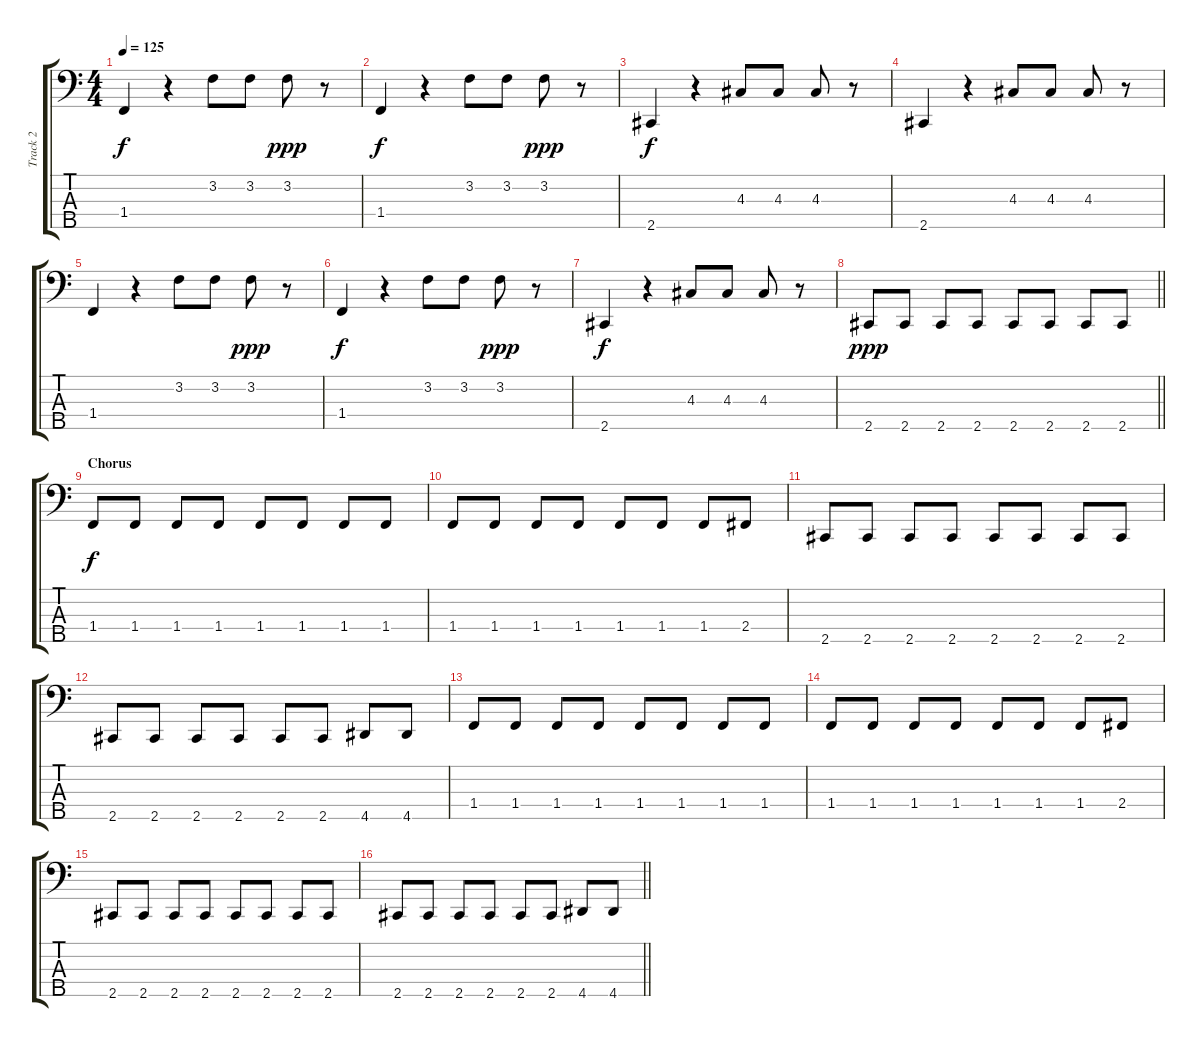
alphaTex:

\track ("Track 2" "Track 2") {instrument electricbassfinger}
\staff {score tabs}
\tuning (G2 D2 A1 E1 B0) {hide}
\ts (4 4)
\tempo 125
\clef f4
\ks c
1.4.4{dy f} r.4 3.2.8 3.2.8 3.2.8{dy ppp} r.8 |
1.4.4{dy f} r.4 3.2.8 3.2.8 3.2.8{dy ppp} r.8 |
2.5.4{dy f} r.4 4.3.8 4.3.8 4.3.8 r.8 |
2.5.4 r.4 4.3.8 4.3.8 4.3.8 r.8 |
1.4.4 r.4 3.2.8 3.2.8 3.2.8{dy ppp} r.8 |
1.4.4{dy f} r.4 3.2.8 3.2.8 3.2.8{dy ppp} r.8 |
2.5.4{dy f} r.4 4.3.8 4.3.8 4.3.8 r.8 |
\barLineRight lightlight
2.5.8{dy ppp} 2.5.8 2.5.8 2.5.8 2.5.8 2.5.8 2.5.8 2.5.8 |
\section ("" "Chorus")
1.4.8{dy f} 1.4.8 1.4.8 1.4.8 1.4.8 1.4.8 1.4.8 1.4.8 |
1.4.8 1.4.8 1.4.8 1.4.8 1.4.8 1.4.8 1.4.8 2.4.8 |
2.5.8 2.5.8 2.5.8 2.5.8 2.5.8 2.5.8 2.5.8 2.5.8 |
2.5.8 2.5.8 2.5.8 2.5.8 2.5.8 2.5.8 4.5.8 4.5.8 |
1.4.8 1.4.8 1.4.8 1.4.8 1.4.8 1.4.8 1.4.8 1.4.8 |
1.4.8 1.4.8 1.4.8 1.4.8 1.4.8 1.4.8 1.4.8 2.4.8 |
2.5.8 2.5.8 2.5.8 2.5.8 2.5.8 2.5.8 2.5.8 2.5.8 |
\barLineRight lightlight
2.5.8 2.5.8 2.5.8 2.5.8 2.5.8 2.5.8 4.5.8 4.5.8
